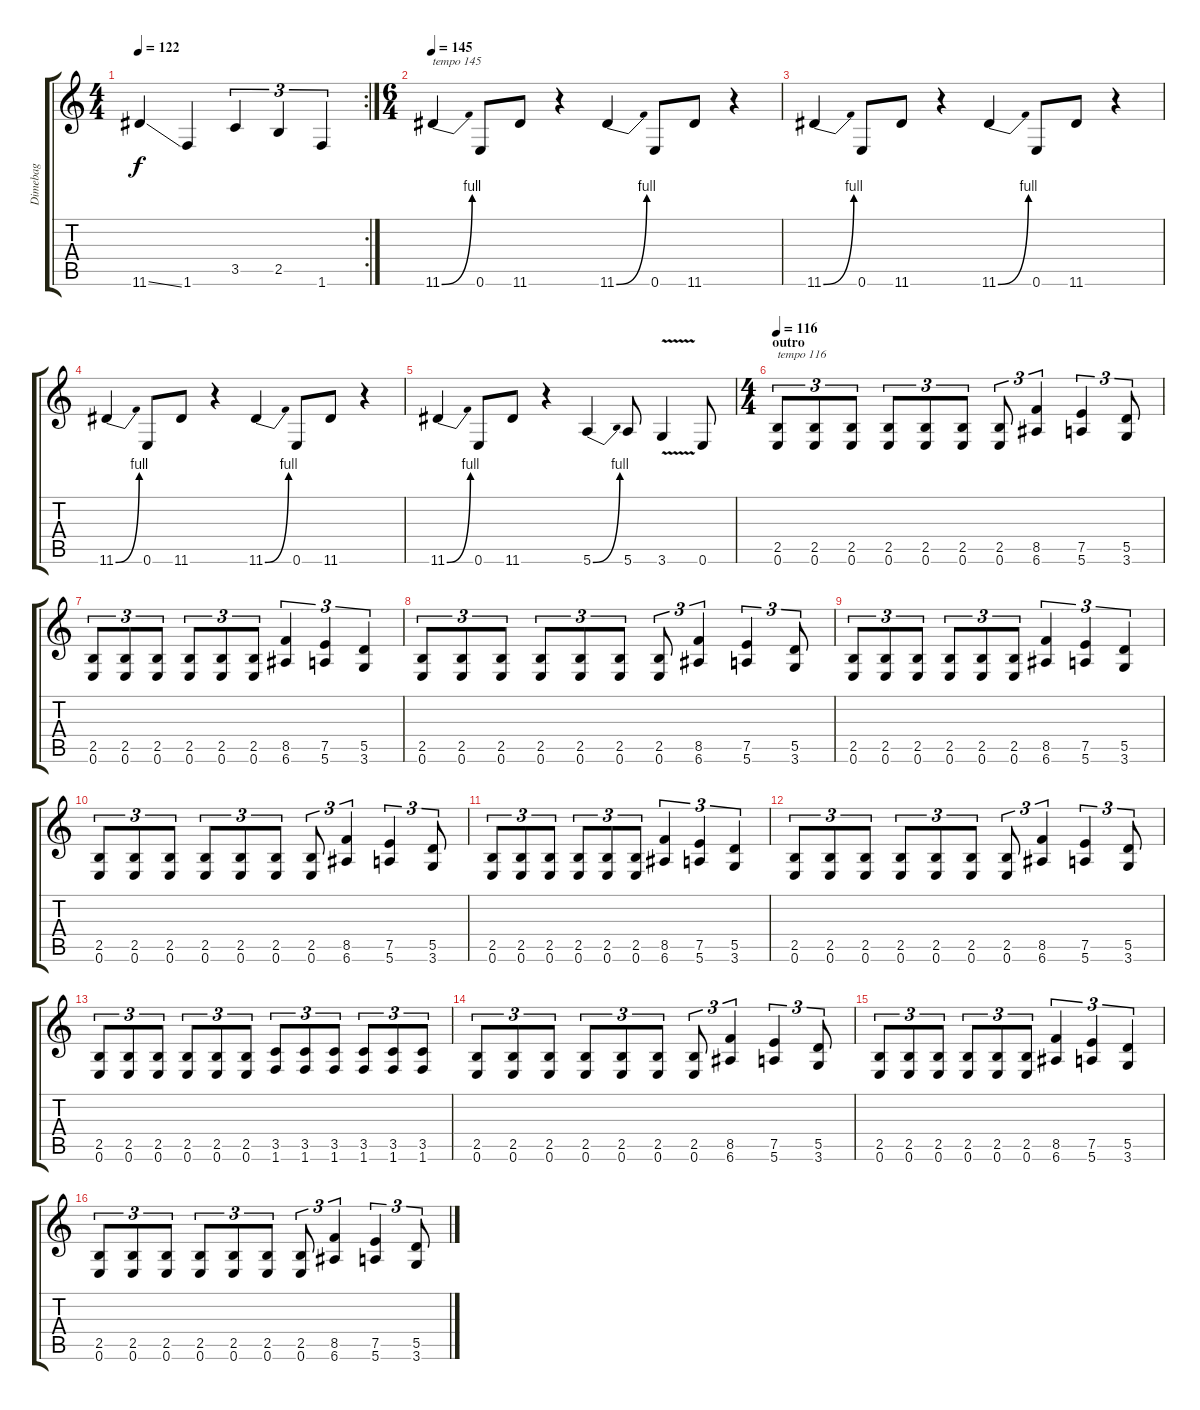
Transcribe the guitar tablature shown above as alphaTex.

\track ("Dimebag" "Dimebag") {instrument distortionguitar}
\staff {score tabs}
\tuning (E4 B3 G3 D3 A2 E2) {hide}
\rc 2
\ts (4 4)
\tempo 122
\clef g2
\ks c
11.6{ss}.4{dy f} 1.6.4 3.5.4{tu (3 2)} 2.5.4{tu (3 2)} 1.6.4{tu (3 2)} |
\ts (6 4)
\tempo 145
11.6{be (bend 0 0 60 4)}.4{txt "tempo 145"} 0.6.8 11.6.8 r.4 11.6{be (bend 0 0 60 4)}.4 0.6.8 11.6.8 r.4 |
11.6{be (bend 0 0 60 4)}.4 0.6.8 11.6.8 r.4 11.6{be (bend 0 0 60 4)}.4 0.6.8 11.6.8 r.4 |
11.6{be (bend 0 0 60 4)}.4 0.6.8 11.6.8 r.4 11.6{be (bend 0 0 60 4)}.4 0.6.8 11.6.8 r.4 |
11.6{be (bend 0 0 60 4)}.4 0.6.8 11.6.8 r.4 5.6{be (bend 0 0 60 4)}.4 5.6.8 3.6{v}.4 0.6.8 |
\ts (4 4)
\section ("" "outro")
\tempo 116
(2.5 0.6).8{tu (3 2) txt "tempo 116"} (2.5 0.6).8{tu (3 2)} (2.5 0.6).8{tu (3 2)} (2.5 0.6).8{tu (3 2)} (2.5 0.6).8{tu (3 2)} (2.5 0.6).8{tu (3 2)} (2.5 0.6).8{tu (3 2)} (8.5 6.6).4{tu (3 2)} (7.5 5.6).4{tu (3 2)} (5.5 3.6).8{tu (3 2)} |
(2.5 0.6).8{tu (3 2)} (2.5 0.6).8{tu (3 2)} (2.5 0.6).8{tu (3 2)} (2.5 0.6).8{tu (3 2)} (2.5 0.6).8{tu (3 2)} (2.5 0.6).8{tu (3 2)} (8.5 6.6).4{tu (3 2)} (7.5 5.6).4{tu (3 2)} (5.5 3.6).4{tu (3 2)} |
(2.5 0.6).8{tu (3 2)} (2.5 0.6).8{tu (3 2)} (2.5 0.6).8{tu (3 2)} (2.5 0.6).8{tu (3 2)} (2.5 0.6).8{tu (3 2)} (2.5 0.6).8{tu (3 2)} (2.5 0.6).8{tu (3 2)} (8.5 6.6).4{tu (3 2)} (7.5 5.6).4{tu (3 2)} (5.5 3.6).8{tu (3 2)} |
(2.5 0.6).8{tu (3 2)} (2.5 0.6).8{tu (3 2)} (2.5 0.6).8{tu (3 2)} (2.5 0.6).8{tu (3 2)} (2.5 0.6).8{tu (3 2)} (2.5 0.6).8{tu (3 2)} (8.5 6.6).4{tu (3 2)} (7.5 5.6).4{tu (3 2)} (5.5 3.6).4{tu (3 2)} |
(2.5 0.6).8{tu (3 2)} (2.5 0.6).8{tu (3 2)} (2.5 0.6).8{tu (3 2)} (2.5 0.6).8{tu (3 2)} (2.5 0.6).8{tu (3 2)} (2.5 0.6).8{tu (3 2)} (2.5 0.6).8{tu (3 2)} (8.5 6.6).4{tu (3 2)} (7.5 5.6).4{tu (3 2)} (5.5 3.6).8{tu (3 2)} |
(2.5 0.6).8{tu (3 2)} (2.5 0.6).8{tu (3 2)} (2.5 0.6).8{tu (3 2)} (2.5 0.6).8{tu (3 2)} (2.5 0.6).8{tu (3 2)} (2.5 0.6).8{tu (3 2)} (8.5 6.6).4{tu (3 2)} (7.5 5.6).4{tu (3 2)} (5.5 3.6).4{tu (3 2)} |
(2.5 0.6).8{tu (3 2)} (2.5 0.6).8{tu (3 2)} (2.5 0.6).8{tu (3 2)} (2.5 0.6).8{tu (3 2)} (2.5 0.6).8{tu (3 2)} (2.5 0.6).8{tu (3 2)} (2.5 0.6).8{tu (3 2)} (8.5 6.6).4{tu (3 2)} (7.5 5.6).4{tu (3 2)} (5.5 3.6).8{tu (3 2)} |
(2.5 0.6).8{tu (3 2)} (2.5 0.6).8{tu (3 2)} (2.5 0.6).8{tu (3 2)} (2.5 0.6).8{tu (3 2)} (2.5 0.6).8{tu (3 2)} (2.5 0.6).8{tu (3 2)} (3.5 1.6).8{tu (3 2)} (3.5 1.6).8{tu (3 2)} (3.5 1.6).8{tu (3 2)} (3.5 1.6).8{tu (3 2)} (3.5 1.6).8{tu (3 2)} (3.5 1.6).8{tu (3 2)} |
(2.5 0.6).8{tu (3 2)} (2.5 0.6).8{tu (3 2)} (2.5 0.6).8{tu (3 2)} (2.5 0.6).8{tu (3 2)} (2.5 0.6).8{tu (3 2)} (2.5 0.6).8{tu (3 2)} (2.5 0.6).8{tu (3 2)} (8.5 6.6).4{tu (3 2)} (7.5 5.6).4{tu (3 2)} (5.5 3.6).8{tu (3 2)} |
(2.5 0.6).8{tu (3 2)} (2.5 0.6).8{tu (3 2)} (2.5 0.6).8{tu (3 2)} (2.5 0.6).8{tu (3 2)} (2.5 0.6).8{tu (3 2)} (2.5 0.6).8{tu (3 2)} (8.5 6.6).4{tu (3 2)} (7.5 5.6).4{tu (3 2)} (5.5 3.6).4{tu (3 2)} |
(2.5 0.6).8{tu (3 2)} (2.5 0.6).8{tu (3 2)} (2.5 0.6).8{tu (3 2)} (2.5 0.6).8{tu (3 2)} (2.5 0.6).8{tu (3 2)} (2.5 0.6).8{tu (3 2)} (2.5 0.6).8{tu (3 2)} (8.5 6.6).4{tu (3 2)} (7.5 5.6).4{tu (3 2)} (5.5 3.6).8{tu (3 2)}
